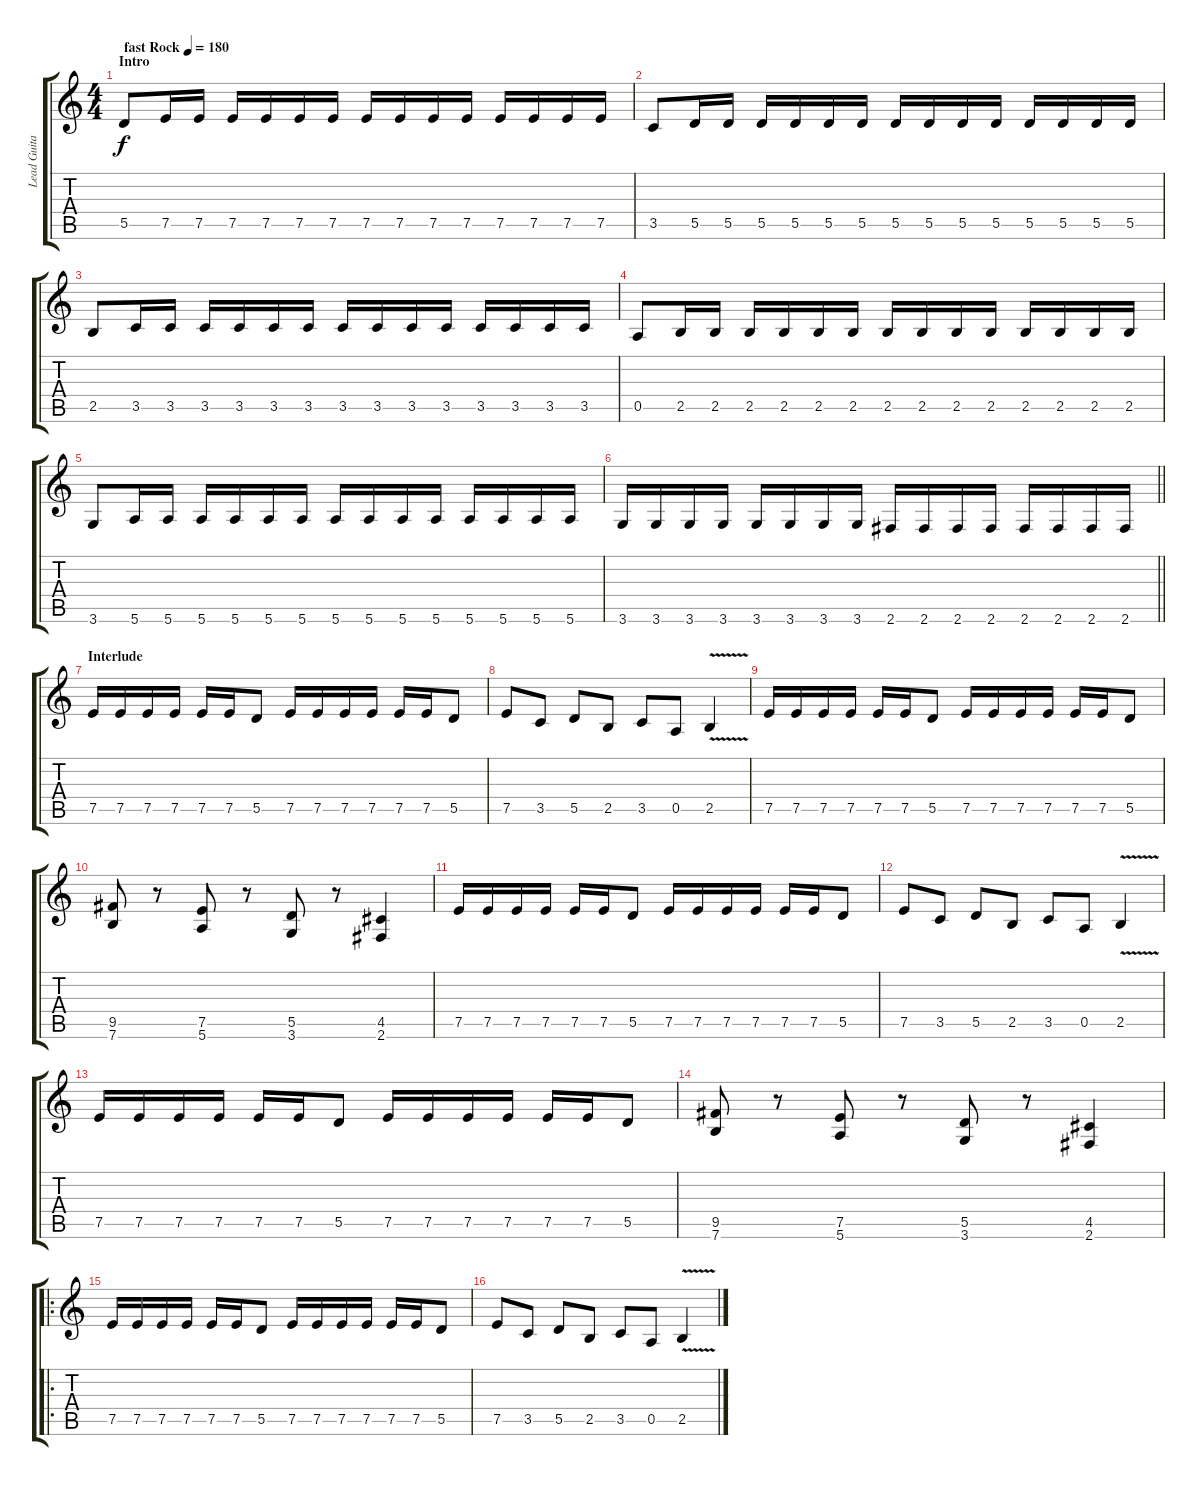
\track ("Lead Guitar" "Lead Guita") {instrument distortionguitar}
\staff {score tabs}
\tuning (E4 B3 G3 D3 A2 E2) {hide}
\ts (4 4)
\section ("" "Intro")
\tempo (180 "fast Rock")
\clef g2
\ks c
5.5.8{dy f instrument distortionguitar} 7.5.16 7.5.16 7.5.16 7.5.16 7.5.16 7.5.16 7.5.16 7.5.16 7.5.16 7.5.16 7.5.16 7.5.16 7.5.16 7.5.16 |
3.5.8 5.5.16 5.5.16 5.5.16 5.5.16 5.5.16 5.5.16 5.5.16 5.5.16 5.5.16 5.5.16 5.5.16 5.5.16 5.5.16 5.5.16 |
2.5.8 3.5.16 3.5.16 3.5.16 3.5.16 3.5.16 3.5.16 3.5.16 3.5.16 3.5.16 3.5.16 3.5.16 3.5.16 3.5.16 3.5.16 |
0.5.8 2.5.16 2.5.16 2.5.16 2.5.16 2.5.16 2.5.16 2.5.16 2.5.16 2.5.16 2.5.16 2.5.16 2.5.16 2.5.16 2.5.16 |
3.6.8 5.6.16 5.6.16 5.6.16 5.6.16 5.6.16 5.6.16 5.6.16 5.6.16 5.6.16 5.6.16 5.6.16 5.6.16 5.6.16 5.6.16 |
\barLineRight lightlight
3.6.16 3.6.16 3.6.16 3.6.16 3.6.16 3.6.16 3.6.16 3.6.16 2.6.16 2.6.16 2.6.16 2.6.16 2.6.16 2.6.16 2.6.16 2.6.16 |
\section ("" "Interlude")
7.5.16 7.5.16 7.5.16 7.5.16 7.5.16 7.5.16 5.5.8 7.5.16 7.5.16 7.5.16 7.5.16 7.5.16 7.5.16 5.5.8 |
7.5.8 3.5.8 5.5.8 2.5.8 3.5.8 0.5.8 2.5{v}.4 |
7.5.16 7.5.16 7.5.16 7.5.16 7.5.16 7.5.16 5.5.8 7.5.16 7.5.16 7.5.16 7.5.16 7.5.16 7.5.16 5.5.8 |
(9.5 7.6).8 r.8 (7.5 5.6).8 r.8 (5.5 3.6).8 r.8 (4.5 2.6).4 |
7.5.16 7.5.16 7.5.16 7.5.16 7.5.16 7.5.16 5.5.8 7.5.16 7.5.16 7.5.16 7.5.16 7.5.16 7.5.16 5.5.8 |
7.5.8 3.5.8 5.5.8 2.5.8 3.5.8 0.5.8 2.5{v}.4 |
7.5.16 7.5.16 7.5.16 7.5.16 7.5.16 7.5.16 5.5.8 7.5.16 7.5.16 7.5.16 7.5.16 7.5.16 7.5.16 5.5.8 |
(9.5 7.6).8 r.8 (7.5 5.6).8 r.8 (5.5 3.6).8 r.8 (4.5 2.6).4 |
\ro
7.5.16 7.5.16 7.5.16 7.5.16 7.5.16 7.5.16 5.5.8 7.5.16 7.5.16 7.5.16 7.5.16 7.5.16 7.5.16 5.5.8 |
7.5.8 3.5.8 5.5.8 2.5.8 3.5.8 0.5.8 2.5{v}.4
